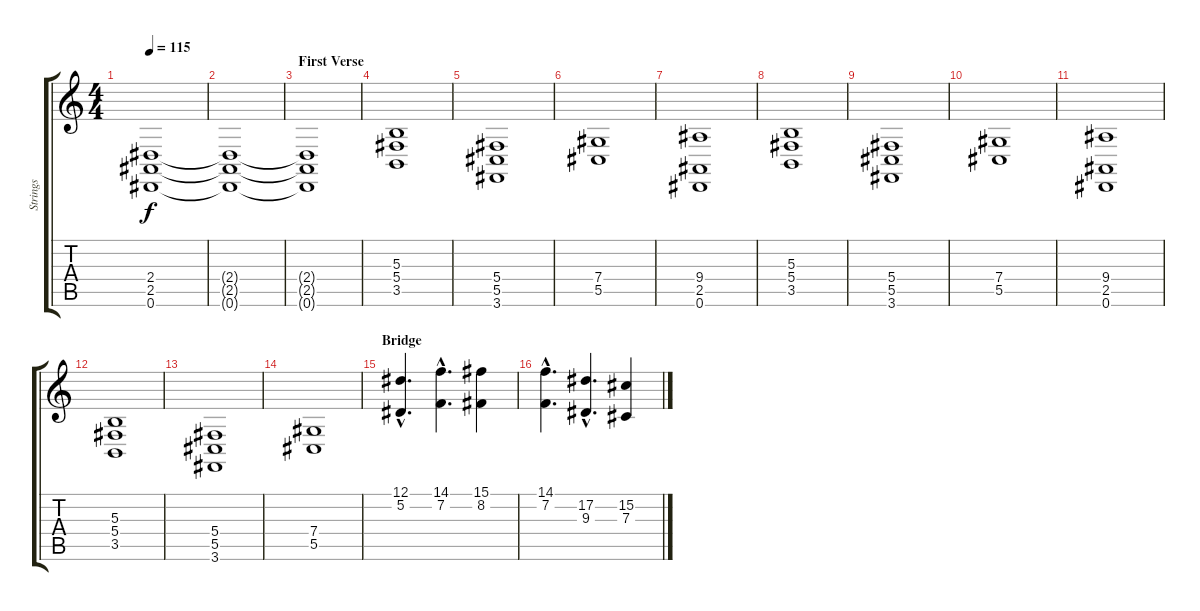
\track ("Strings" "Strings") {instrument choiraahs}
\staff {score tabs}
\tuning (Eb4 Bb3 Gb3 Db3 Ab2 Eb2) {hide}
\ts (4 4)
\tempo 115
\clef g2
\ks c
(2.4 2.5 0.6).1{dy f} |
(2.4{t} 2.5{t} 0.6{t}).1 |
\section ("" "First Verse")
(2.4{t} 2.5{t} 0.6{t}).1 |
(5.3 5.4 3.5).1 |
(5.4 5.5 3.6).1 |
(7.4 5.5).1 |
(9.4 2.5 0.6).1 |
(5.3 5.4 3.5).1 |
(5.4 5.5 3.6).1 |
(7.4 5.5).1 |
(9.4 2.5 0.6).1 |
(5.3 5.4 3.5).1 |
(5.4 5.5 3.6).1 |
(7.4 5.5).1 |
\section ("" "Bridge")
(12.1{hac} 5.2{hac}).4{d} (14.1{hac} 7.2{hac}).4{d} (15.1 8.2).4 |
(14.1{hac} 7.2{hac}).4{d} (17.2{hac} 9.3{hac}).4{d} (15.2 7.3).4
